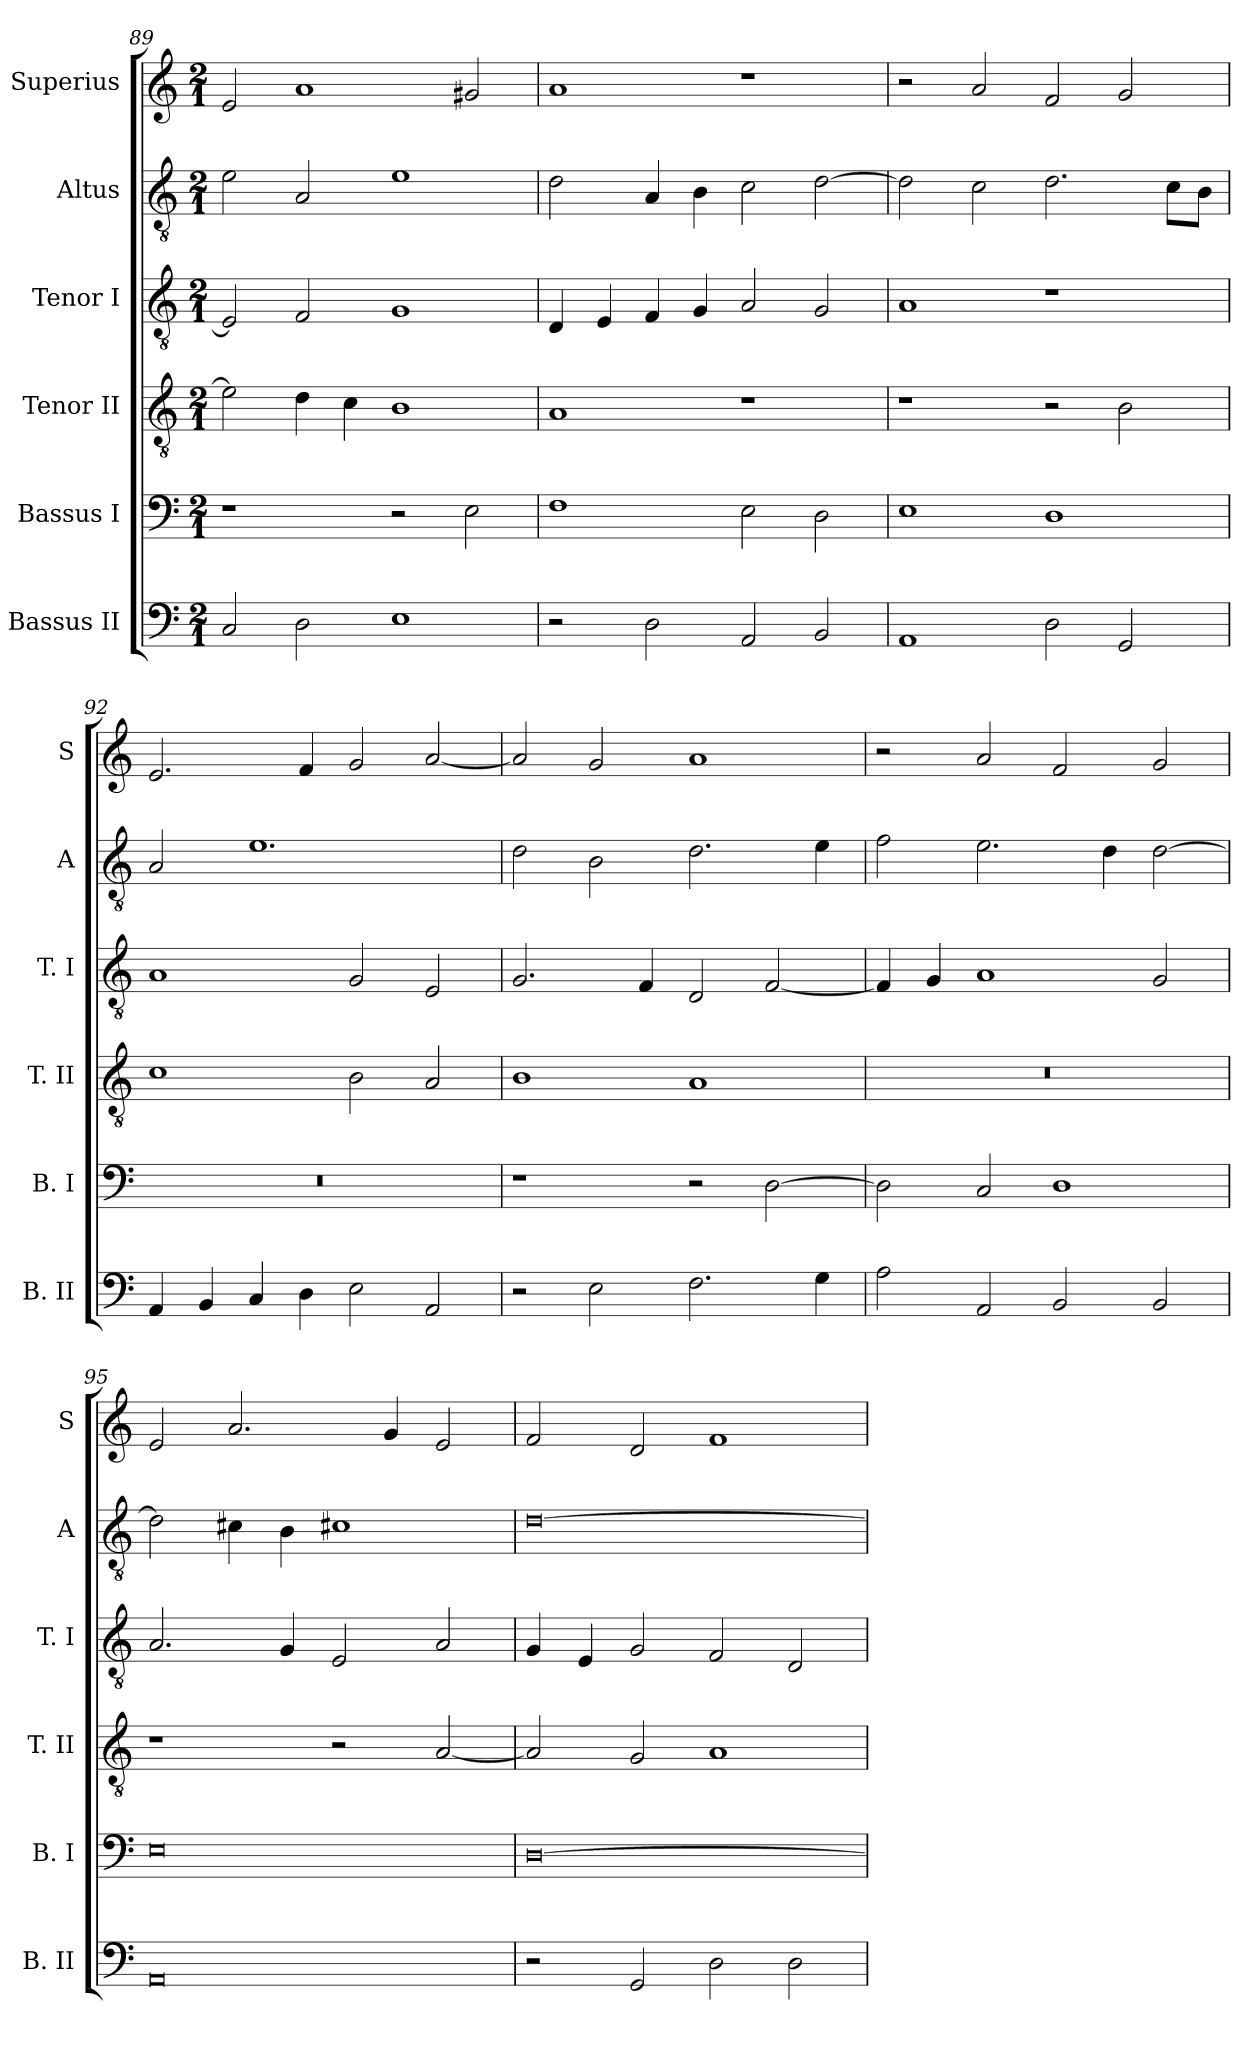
**kern	**kern	**kern	**kern	**kern	**kern
*part6	*part5	*part4	*part3	*part2	*part1
*staff6	*staff5	*staff4	*staff3	*staff2	*staff1
*I"Bassus II	*I"Bassus I	*I"Tenor II	*I"Tenor I	*I"Altus	*I"Superius
*I'B. II	*I'B. I	*I'T. II	*I'T. I	*I'A	*I'S
*clefF4	*clefF4	*clefGv2	*clefGv2	*clefGv2	*clefG2
*k[]	*k[]	*k[]	*k[]	*k[]	*k[]
*C:	*C:	*C:	*C:	*C:	*C:
*M2/1	*M2/1	*M2/1	*M2/1	*M2/1	*M2/1
=89	=89	=89	=89	=89	=89
2C	1r	2e]	2E]	2e	2e
2D	.	4d	2F	2A	1a
.	.	4c	.	.	.
1E	2r	1B	1G	1e	.
.	2E	.	.	.	2g#X
=90	=90	=90	=90	=90	=90
2r	1F	1A	4D	2d	1a
.	.	.	4E	.	.
2D	.	.	4F	4A	.
.	.	.	4G	4B	.
2AA	2E	1r	2A	2c	1r
2BB	2D	.	2G	[2d	.
=91	=91	=91	=91	=91	=91
1AA	1E	1r	1A	2d]	2r
.	.	.	.	2c	2a
2D	1D	2r	1r	2.d	2f
2GG	.	2B	.	.	2g
.	.	.	.	8cL	.
.	.	.	.	8BJ	.
=92	=92	=92	=92	=92	=92
4AA	0r	1c	1A	2A	2.e
4BB	.	.	.	.	.
4C	.	.	.	1.e	.
4D	.	.	.	.	4f
2E	.	2B	2G	.	2g
2AA	.	2A	2E	.	[2a
=93	=93	=93	=93	=93	=93
2r	1r	1B	2.G	2d	2a]
2E	.	.	.	2B	2g
.	.	.	4F	.	.
2.F	2r	1A	2D	2.d	1a
.	[2D	.	[2F	.	.
4G	.	.	.	4e	.
=94	=94	=94	=94	=94	=94
2A	2D]	0r	4F]	2f	2r
.	.	.	4G	.	.
2AA	2C	.	1A	2.e	2a
2BB	1D	.	.	.	2f
.	.	.	.	4d	.
2BB	.	.	2G	[2d	2g
=95	=95	=95	=95	=95	=95
0AA	0E	1r	2.A	2d]	2e
.	.	.	.	4c#X	2.a
.	.	.	4G	4B	.
.	.	2r	2E	1c#X	.
.	.	.	.	.	4g
.	.	[2A	2A	.	2e
=96	=96	=96	=96	=96	=96
2r	[0D	2A]	4G	[0d	2f
.	.	.	4E	.	.
2GG	.	2G	2G	.	2d
2D	.	1A	2F	.	1f
2D	.	.	2D	.	.
=	=	=	=	=	=
*-	*-	*-	*-	*-	*-
